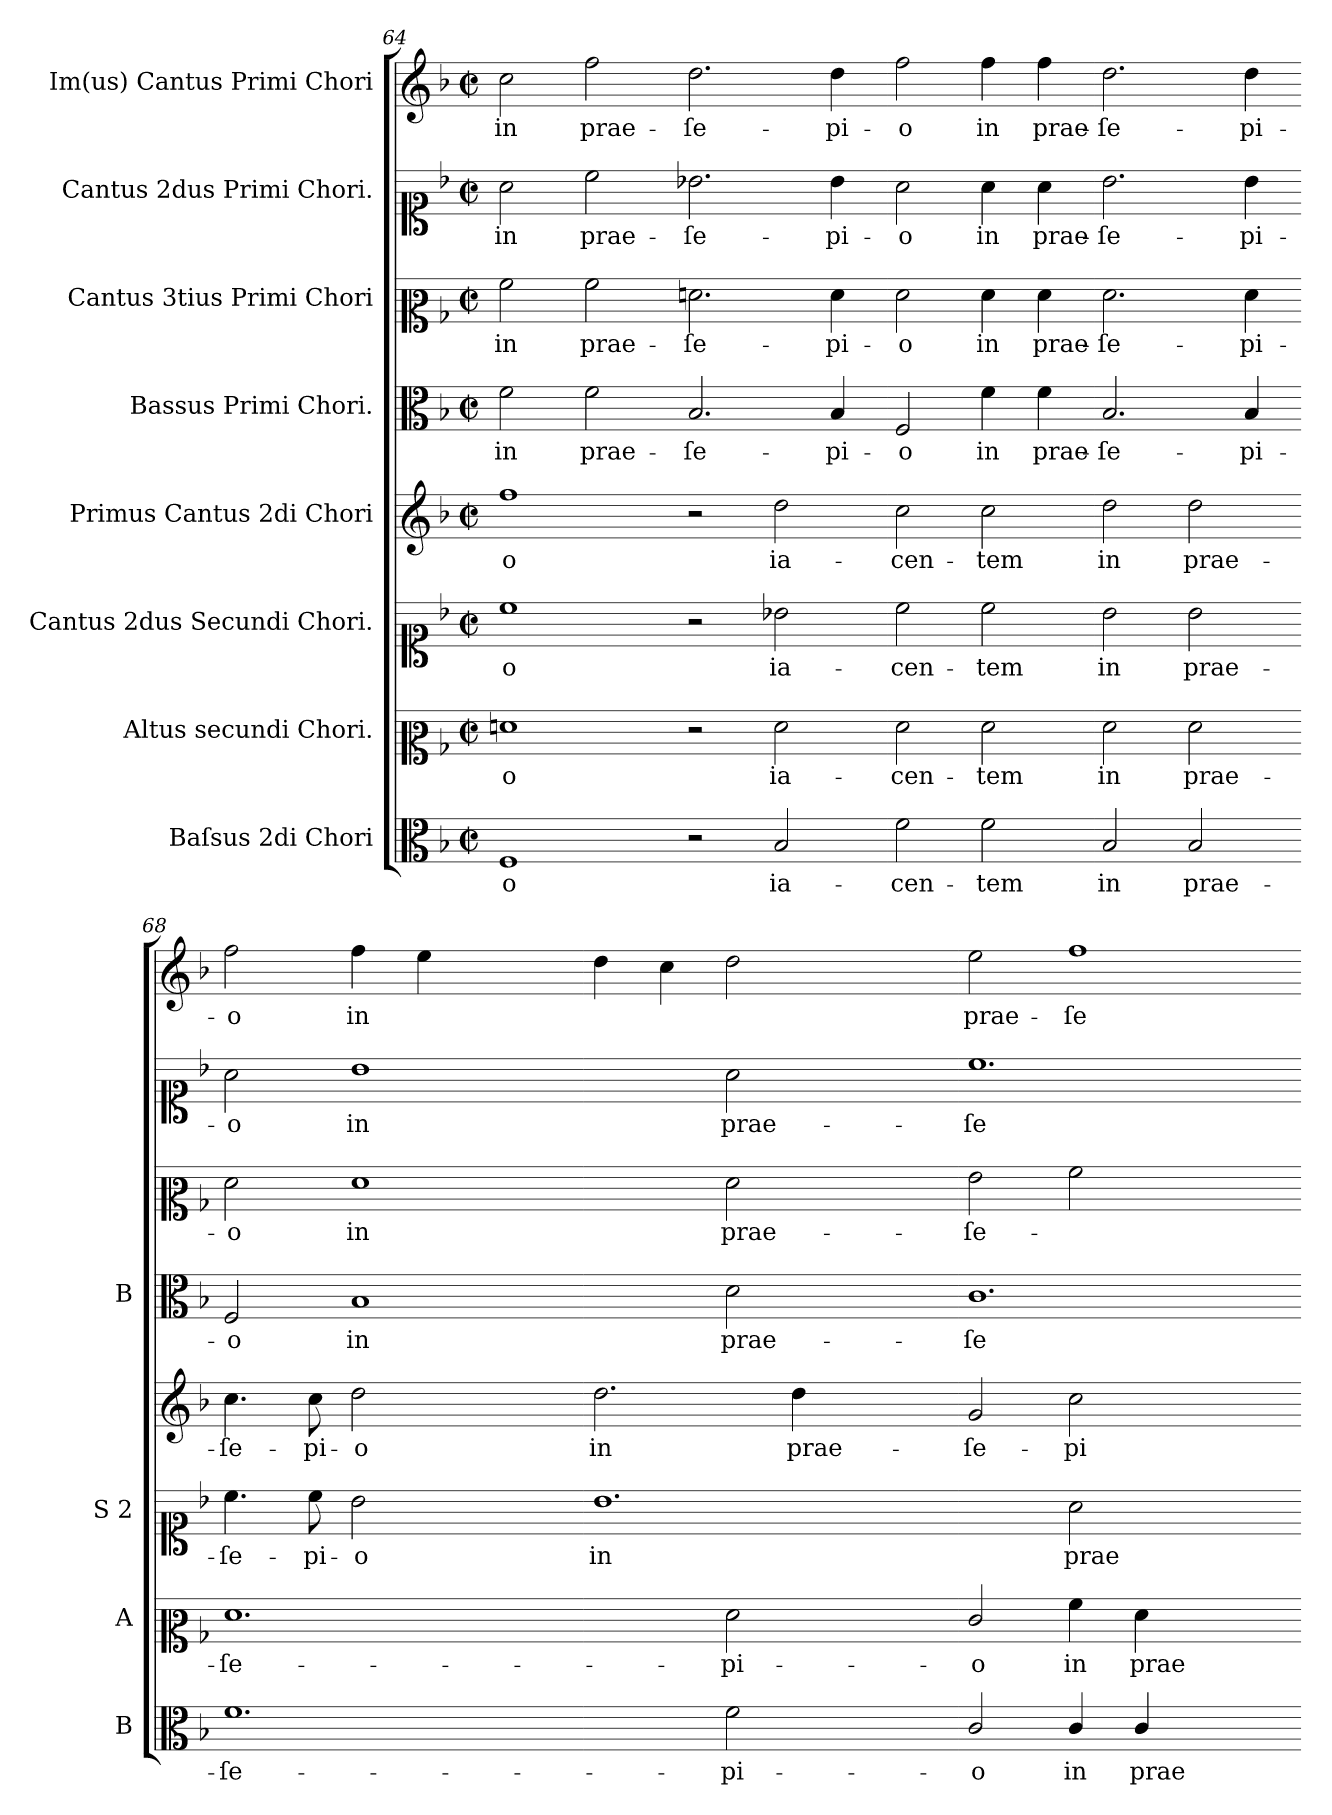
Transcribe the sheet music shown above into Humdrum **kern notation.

**kern	**text	**kern	**text	**kern	**text	**kern	**text	**kern	**text	**kern	**text	**kern	**text	**kern	**text
*part8	*part8	*part7	*part7	*part6	*part6	*part5	*part5	*part4	*part4	*part3	*part3	*part2	*part2	*part1	*part1
*staff8	*staff8	*staff7	*staff7	*staff6	*staff6	*staff5	*staff5	*staff4	*staff4	*staff3	*staff3	*staff2	*staff2	*staff1	*staff1
*I"Baſsus 2di Chori	*	*I"Altus secundi Chori.	*	*I"Cantus 2dus Secundi Chori.	*	*I"Primus Cantus 2di Chori	*	*I"Bassus Primi Chori.	*	*I"Cantus 3tius Primi Chori	*	*I"Cantus 2dus Primi Chori.	*	*I"Im(us) Cantus Primi Chori	*
*I'B	*	*I'A	*	*I'S 2	*	*	*	*I'B	*	*	*	*	*	*	*
*clefC3	*	*clefC2	*	*clefC1	*	*clefG2	*	*clefC3	*	*clefC2	*	*clefC1	*	*clefG2	*
*k[b-]	*	*k[b-]	*	*k[b-]	*	*k[b-]	*	*k[b-]	*	*k[b-]	*	*k[b-]	*	*k[b-]	*
*F:	*	*F:	*	*F:	*	*F:	*	*F:	*	*F:	*	*F:	*	*F:	*
*M2/2	*	*M2/2	*	*M2/2	*	*M2/2	*	*M2/2	*	*M2/2	*	*M2/2	*	*M2/2	*
*met(c|)	*	*met(c|)	*	*met(c|)	*	*met(c|)	*	*met(c|)	*	*met(c|)	*	*met(c|)	*	*met(c|)	*
=64	=64	=64	=64	=64	=64	=64	=64	=64	=64	=64	=64	=64	=64	=64	=64
1F	-o	1fn	-o	1cc	-o	1ff	-o	2f\	in	2a\	in	2a\	in	2cc\	in
.	.	.	.	.	.	.	.	2f\	prae-	2a\	prae-	2cc\	prae-	2ff\	prae-
=65-	=65-	=65-	=65-	=65-	=65-	=65-	=65-	=65-	=65-	=65-	=65-	=65-	=65-	=65-	=65-
2r	.	2r	.	2r	.	2r	.	2.B-/	-ſe-	2.fn\	-ſe-	2.b-X\	-ſe-	2.dd\	-ſe-
2B-/	ia-	2f\	ia-	2b-X\	ia-	2dd\	ia-	.	.	.	.	.	.	.	.
.	.	.	.	.	.	.	.	4B-/	-pi-	4f\	-pi-	4b-\	-pi-	4dd\	-pi-
=66-	=66-	=66-	=66-	=66-	=66-	=66-	=66-	=66-	=66-	=66-	=66-	=66-	=66-	=66-	=66-
2f\	-cen-	2f\	-cen-	2cc\	-cen-	2cc\	-cen-	2F/	-o	2f\	-o	2a\	-o	2ff\	-o
2f\	-tem	2f\	-tem	2cc\	-tem	2cc\	-tem	4f\	in	4f\	in	4a\	in	4ff\	in
.	.	.	.	.	.	.	.	4f\	prae-	4f\	prae-	4a\	prae-	4ff\	prae-
=67-	=67-	=67-	=67-	=67-	=67-	=67-	=67-	=67-	=67-	=67-	=67-	=67-	=67-	=67-	=67-
2B-/	in	2f\	in	2b-\	in	2dd\	in	2.B-/	-ſe-	2.f\	-ſe-	2.b-\	-ſe-	2.dd\	-ſe-
2B-/	prae-	2f\	prae-	2b-\	prae-	2dd\	prae-	.	.	.	.	.	.	.	.
.	.	.	.	.	.	.	.	4B-/	-pi-	4f\	-pi-	4b-\	-pi-	4dd\	-pi-
=68-	=68-	=68-	=68-	=68-	=68-	=68-	=68-	=68-	=68-	=68-	=68-	=68-	=68-	=68-	=68-
1.f	-ſe-	1.f	-ſe-	4.cc\	-ſe-	4.cc\	-ſe-	2F/	-o	2f\	-o	2a\	-o	2ff\	-o
.	.	.	.	8cc\	-pi-	8cc\	-pi-	.	.	.	.	.	.	.	.
.	.	.	.	2b-\	-o	2dd\	-o	1B-/	in	1f\	in	1b-\	in	4ff\	in
.	.	.	.	.	.	.	.	.	.	.	.	.	.	4ee\	.
.	.	.	.	2ryy	.	2ryy	.	.	.	.	.	.	.	2ryy	.
=69-	=69-	=69-	=69-	=69-	=69-	=69-	=69-	=69-	=69-	=69-	=69-	=69-	=69-	=69-	=69-
2ryy	.	2ryy	.	1.b-	in	2.dd\	in	2ryy	.	2ryy	.	2ryy	.	4dd\	.
.	.	.	.	.	.	.	.	.	.	.	.	.	.	4cc\	.
2f\	-pi-	2f\	-pi-	.	.	.	.	2d\	prae-	2f\	prae-	2a\	prae-	2dd\	.
.	.	.	.	.	.	4dd\	prae-	.	.	.	.	.	.	.	.
2ryy	.	2ryy	.	.	.	2ryy	.	2ryy	.	2ryy	.	2ryy	.	2ryy	.
=70-	=70-	=70-	=70-	=70-	=70-	=70-	=70-	=70-	=70-	=70-	=70-	=70-	=70-	=70-	=70-
2c/	-o	2e/	-o	2ryy	.	2g/	-ſe-	1.c	-ſe-	2g\	-ſe-	1.cc	-ſe-	2ee\	prae-
4c/	in	4a\	in	2a\	prae-	2cc\	-pi-	.	.	2a\	.	.	.	1ff\	-ſe-
4c/	prae-	4f\	prae-	.	.	.	.	.	.	.	.	.	.	.	.
2ryy	.	2ryy	.	2ryy	.	2ryy	.	.	.	2ryy	.	.	.	.	.
=-	=-	=-	=-	=-	=-	=-	=-	=-	=-	=-	=-	=-	=-	=-	=-
*-	*-	*-	*-	*-	*-	*-	*-	*-	*-	*-	*-	*-	*-	*-	*-
